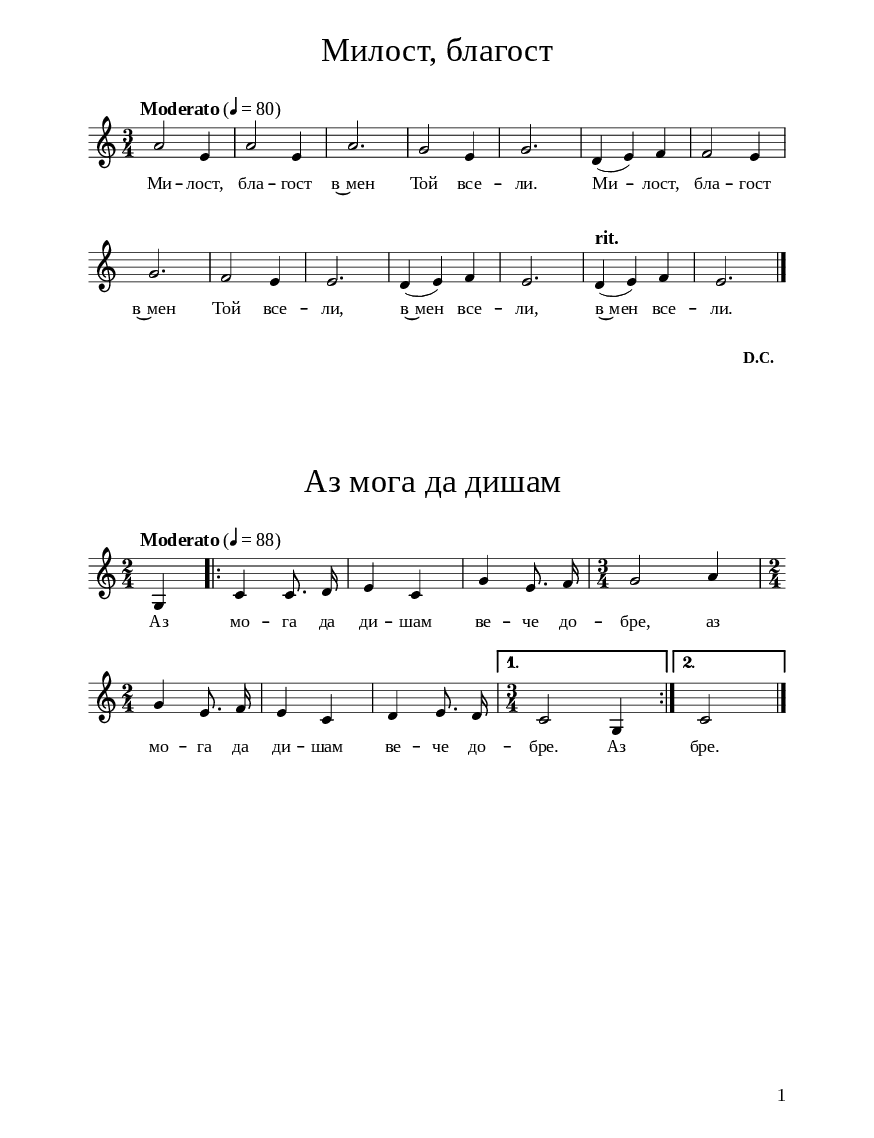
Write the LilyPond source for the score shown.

\version "2.24.2"

% include paper part and global functions
\include "include/globals.ily"

\bookpart {
  \label #'ref171_1
  \tocItem \markup "Милост, благост – Milost, blagost"


  \include "include/bookpart-paper.ily"
  \score {
    \include "include/score-layout.ily"

    \new Voice \absolute {
      \clef treble
      \key a \minor
      \time 3/4
      \tempoFunc "Moderato" 4 "80"
      \autoBeamOff

      a'2 e'4 | % 2
      a'2 e'4 | % 3
      a'2. | % 4
      \key c \major
      g'2 e'4 | % 5
      g'2. | % 6
      d'4 ( e'4 ) f'4 | % 7
      f'2 e'4 \break | % 8
      g'2. | % 9
      f'2 e'4 |
      e'2. | % 11
      d'4 ( e'4 ) f'4 | % 12
      e'2. | % 13
      \tempo "rit."  d'4  ( e'4 ) f'4 | % 14
      e'2.\bar "|."

    }

    \addlyrics {
      Ми -- лост, бла -- гост в~мен Той все -- ли.  Ми -- лост, бла -- гост   в~мен Той все -- ли, в~мен все -- ли, в~мен все -- ли.}
     
     
        \header {
          title = \titleFunc "Милост, благост" "Milost, blagost"
        }

        \midi{}

      } % score

      \markup \dc-one "D.C."

      % include foreign translation(s) of the song
      

       \markup \empty-three

         \label #'ref171_2
        \tocItem \markup "Аз мога да дишам – Az moga da dišam"

      \include "include/bookpart-paper.ily"
      \score {
        \include "include/score-layout.ily"

        \new Voice \absolute {
          \clef treble
          \key c \major
          \time 2/4
          \tempoFunc "Moderato" 4 "88"
          \autoBeamOff
          \partial 4
          g4 \repeat volta 2 {
            |
            c'4 c'8. d'16 | % 3
            e'4 c'4 | % 4
            g'4 e'8. f'16 | % 5
            \time 3/4  g'2 a'4 |  \break
            \time 2/4  g'4 e'8. f'16 | % 7
            e'4 c'4 | % 8
            d'4 e'8. d'16 | % 9
            \time 3/4
          }
          \alternative {
            {
              c'2 g4 |

            }
            {c'2 \bar "|."  }
          }
        }

        \addlyrics {
          Аз мо -- га
          да ди -- шам ве -- че до -- бре, аз мо -- га
          да ди -- шам ве -- че до -- бре. Аз  бре.}

            \header {
              title = \titleFunc "Аз мога да дишам " "Az moga da dišam"
            }

            \midi{}

          } % score




          % include foreign translation(s) of the song
          

        } % bookpart

